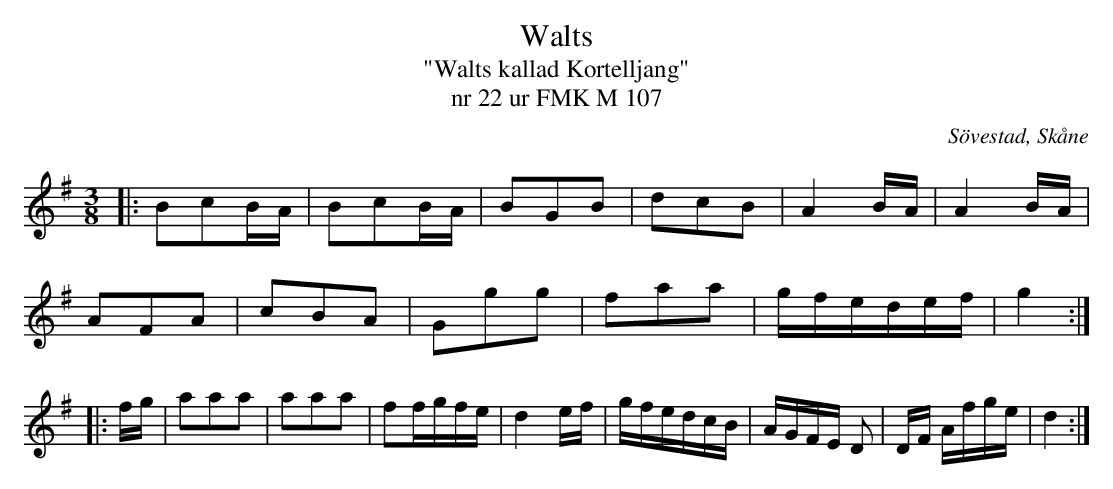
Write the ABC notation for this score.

X:1
T:Walts
T:"Walts kallad Kortelljang"
T:nr 22 ur FMK M 107
O:Sövestad, Skåne
M:3/8
L:1/16
K:G
|: B2c2BA | B2c2BA | B2G2B2| d2c2B2 | A4 BA | A4 BA |
 A2F2A2 | c2B2A2|G2g2g2 | f2a2a2 | gfedef | g4 :|
|: fg | a2a2a2 | a2a2a2 | f2fgfe | d4 ef | gfedcB | AGFE D2 | DF Afge | d4:|
